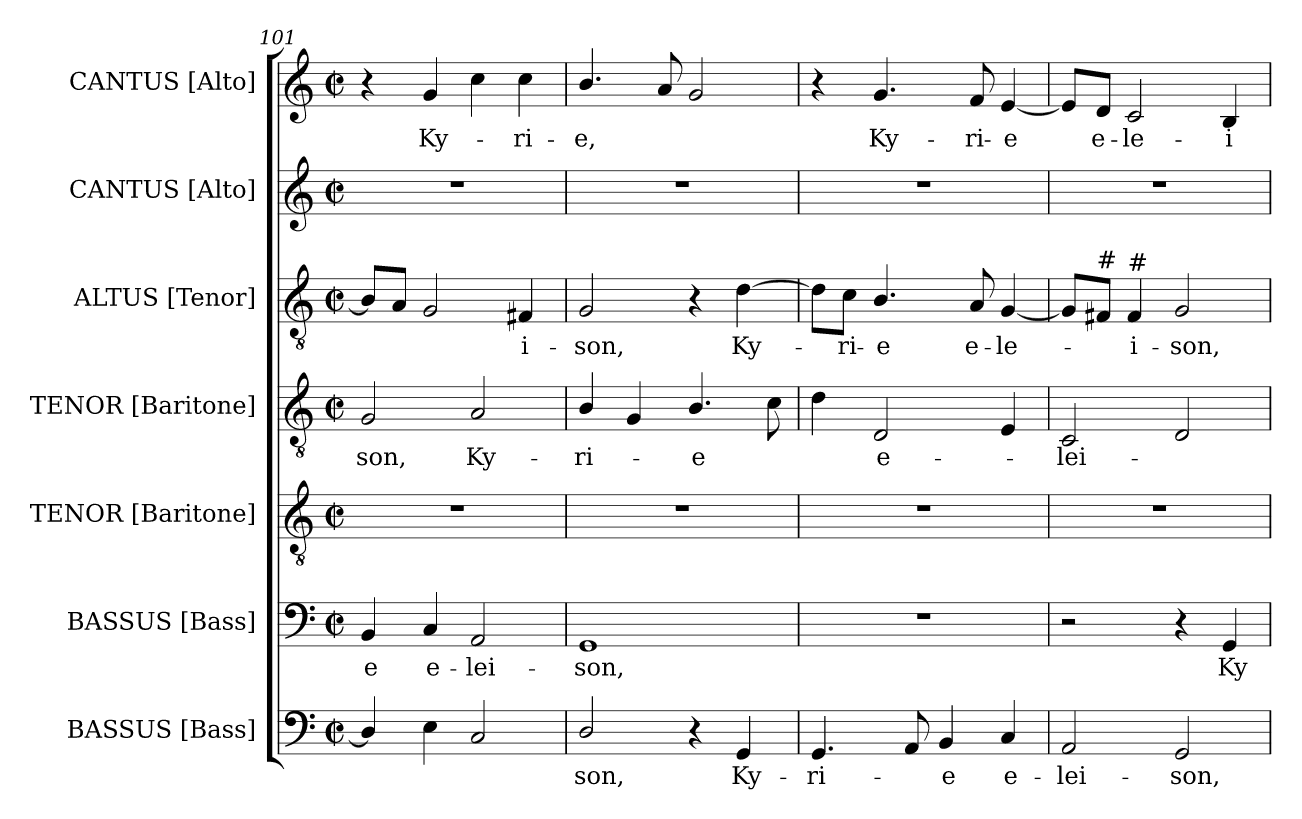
**kern	**text	**kern	**text	**kern	**kern	**text	**kern	**text	**kern	**kern	**text
*part7	*part7	*part6	*part6	*part5	*part4	*part4	*part3	*part3	*part2	*part1	*part1
*staff7	*staff7	*staff6	*staff6	*staff5	*staff4	*staff4	*staff3	*staff3	*staff2	*staff1	*staff1
*I"BASSUS [Bass]	*	*I"BASSUS [Bass]	*	*I"TENOR [Baritone]	*I"TENOR [Baritone]	*	*I"ALTUS [Tenor]	*	*I"CANTUS [Alto]	*I"CANTUS [Alto]	*
*I'B.	*	*I'B.	*	*I'Bar.	*I'Bar.	*	*I'T.	*	*I'A.	*I'A.	*
*clefF4	*	*clefF4	*	*clefGv2	*clefGv2	*	*clefGv2	*	*clefG2	*clefG2	*
*	*	*	*	*ITrd7c12	*ITrd7c12	*	*ITrd7c12	*	*	*	*
*k[]	*	*k[]	*	*k[]	*k[]	*	*k[]	*	*k[]	*k[]	*
*C:	*	*C:	*	*C:	*C:	*	*C:	*	*C:	*C:	*
*M2/2	*	*M2/2	*	*M2/2	*M2/2	*	*M2/2	*	*M2/2	*M2/2	*
*met(c|)	*	*met(c|)	*	*met(c|)	*met(c|)	*	*met(c|)	*	*met(c|)	*met(c|)	*
=101	=101	=101	=101	=101	=101	=101	=101	=101	=101	=101	=101
!	!	!	!LO:LY:b:color=#000000	!	!	!	!	!	!	!	!
!	!	!	!	!	!	!LO:LY:b:color=#000000	!	!	!	!	!
4Di/]	.	4BBi/	-e	1r	2GGi/	-son,	8BBi/L]	.	1r	4r	.
.	.	.	.	.	.	.	8AAi/J	.	.	.	.
!	!	!	!LO:LY:b:color=#000000	!	!	!	!	!	!	!	!
!	!	!	!	!	!	!	!	!	!	!	!LO:LY:b:color=#000000
4Ei\	.	4Ci/	e-	.	.	.	2GGi/	.	.	4gi/	Ky-
!	!	!	!LO:LY:b:color=#000000	!	!	!	!	!	!	!	!
!	!	!	!	!	!	!LO:LY:b:color=#000000	!	!	!	!	!
2Ci/	.	2AAi/	-lei-	.	2AAi/	Ky-	.	.	.	4cci\	.
!	!	!	!	!	!	!	!	!LO:LY:b:color=#000000	!	!	!
!	!	!	!	!	!	!	!	!	!	!	!LO:LY:b:color=#000000
.	.	.	.	.	.	.	4FF#Xi/	-i-	.	4cci\	-ri-
=102	=102	=102	=102	=102	=102	=102	=102	=102	=102	=102	=102
!	!LO:LY:b:color=#000000	!	!	!	!	!	!	!	!	!	!
!	!	!	!LO:LY:b:color=#000000	!	!	!	!	!	!	!	!
!	!	!	!	!	!	!LO:LY:b:color=#000000	!	!	!	!	!
!	!	!	!	!	!	!	!	!LO:LY:b:color=#000000	!	!	!
!	!	!	!	!	!	!	!	!	!	!	!LO:LY:b:color=#000000
2Di/	-son,	1GGi	-son,	1r	4BBi/	-ri-	2GGi/	-son,	1r	4.bi/	-e,
.	.	.	.	.	4GGi/	.	.	.	.	.	.
.	.	.	.	.	.	.	.	.	.	8ai/	.
!	!	!	!	!	!	!LO:LY:b:color=#000000	!	!	!	!	!
4r	.	.	.	.	4.BBi/	-e	4r	.	.	2gi/	.
!	!LO:LY:b:color=#000000	!	!	!	!	!	!	!	!	!	!
!	!	!	!	!	!	!	!	!LO:LY:b:color=#000000	!	!	!
4GGi/	Ky-	.	.	.	.	.	[>4Di\	Ky-	.	.	.
.	.	.	.	.	8Ci\	.	.	.	.	.	.
!!LO:PB:g=z
=103	=103	=103	=103	=103	=103	=103	=103	=103	=103	=103	=103
!	!LO:LY:b:color=#000000	!	!	!	!	!	!	!	!	!	!
4.GGi/	-ri-	1r	.	1r	4Di\	.	8Di\L]	.	1r	4r	.
!	!	!	!	!	!	!	!	!LO:LY:b:color=#000000	!	!	!
.	.	.	.	.	.	.	8Ci\J	-ri-	.	.	.
!	!	!	!	!	!	!LO:LY:b:color=#000000	!	!	!	!	!
!	!	!	!	!	!	!	!	!LO:LY:b:color=#000000	!	!	!
!	!	!	!	!	!	!	!	!	!	!	!LO:LY:b:color=#000000
.	.	.	.	.	2DDi/	e-	4.BBi/	-e	.	4.gi/	Ky-
8AAi/	.	.	.	.	.	.	.	.	.	.	.
!	!LO:LY:b:color=#000000	!	!	!	!	!	!	!	!	!	!
4BBi/	-e	.	.	.	.	.	.	.	.	.	.
!	!	!	!	!	!	!	!	!LO:LY:b:color=#000000	!	!	!
!	!	!	!	!	!	!	!	!	!	!	!LO:LY:b:color=#000000
.	.	.	.	.	.	.	8AAi/	e-	.	8fi/	-ri-
!	!LO:LY:b:color=#000000	!	!	!	!	!	!	!	!	!	!
!	!	!	!	!	!	!	!	!LO:LY:b:color=#000000	!	!	!
!	!	!	!	!	!	!	!	!	!	!	!LO:LY:b:color=#000000
4Ci/	e-	.	.	.	4EEi/	.	[<4GGi/	-le-	.	[<4ei/	-e
=104	=104	=104	=104	=104	=104	=104	=104	=104	=104	=104	=104
!	!LO:LY:b:color=#000000	!	!	!	!	!	!	!	!	!	!
!	!	!	!	!	!	!LO:LY:b:color=#000000	!	!	!	!	!
2AAi/	-lei-	2r	.	1r	2CCi/	-lei-	8GGi/L]	.	1r	8ei/L]	.
!	!	!	!	!	!	!	!LO:TX:a:t=#	!	!	!	!
!	!	!	!	!	!	!	!	!	!	!	!LO:LY:b:color=#000000
.	.	.	.	.	.	.	8FF#i/J	.	.	8di/J	e-
!	!	!	!	!	!	!	!	!LO:LY:b:color=#000000	!	!	!
!	!	!	!	!	!	!	!LO:TX:a:t=#	!	!	!	!
!	!	!	!	!	!	!	!	!	!	!	!LO:LY:b:color=#000000
.	.	.	.	.	.	.	4FF#i/	-i-	.	2ci/	-le-
!	!LO:LY:b:color=#000000	!	!	!	!	!	!	!	!	!	!
!	!	!	!	!	!	!	!	!LO:LY:b:color=#000000	!	!	!
2GGi/	-son,	4r	.	.	2DDi/	.	2GGi/	-son,	.	.	.
!	!	!	!LO:LY:b:color=#000000	!	!	!	!	!	!	!	!
!	!	!	!	!	!	!	!	!	!	!	!LO:LY:b:color=#000000
.	.	4GGi/	Ky-	.	.	.	.	.	.	4Bi/	-i-
=	=	=	=	=	=	=	=	=	=	=	=
*-	*-	*-	*-	*-	*-	*-	*-	*-	*-	*-	*-
